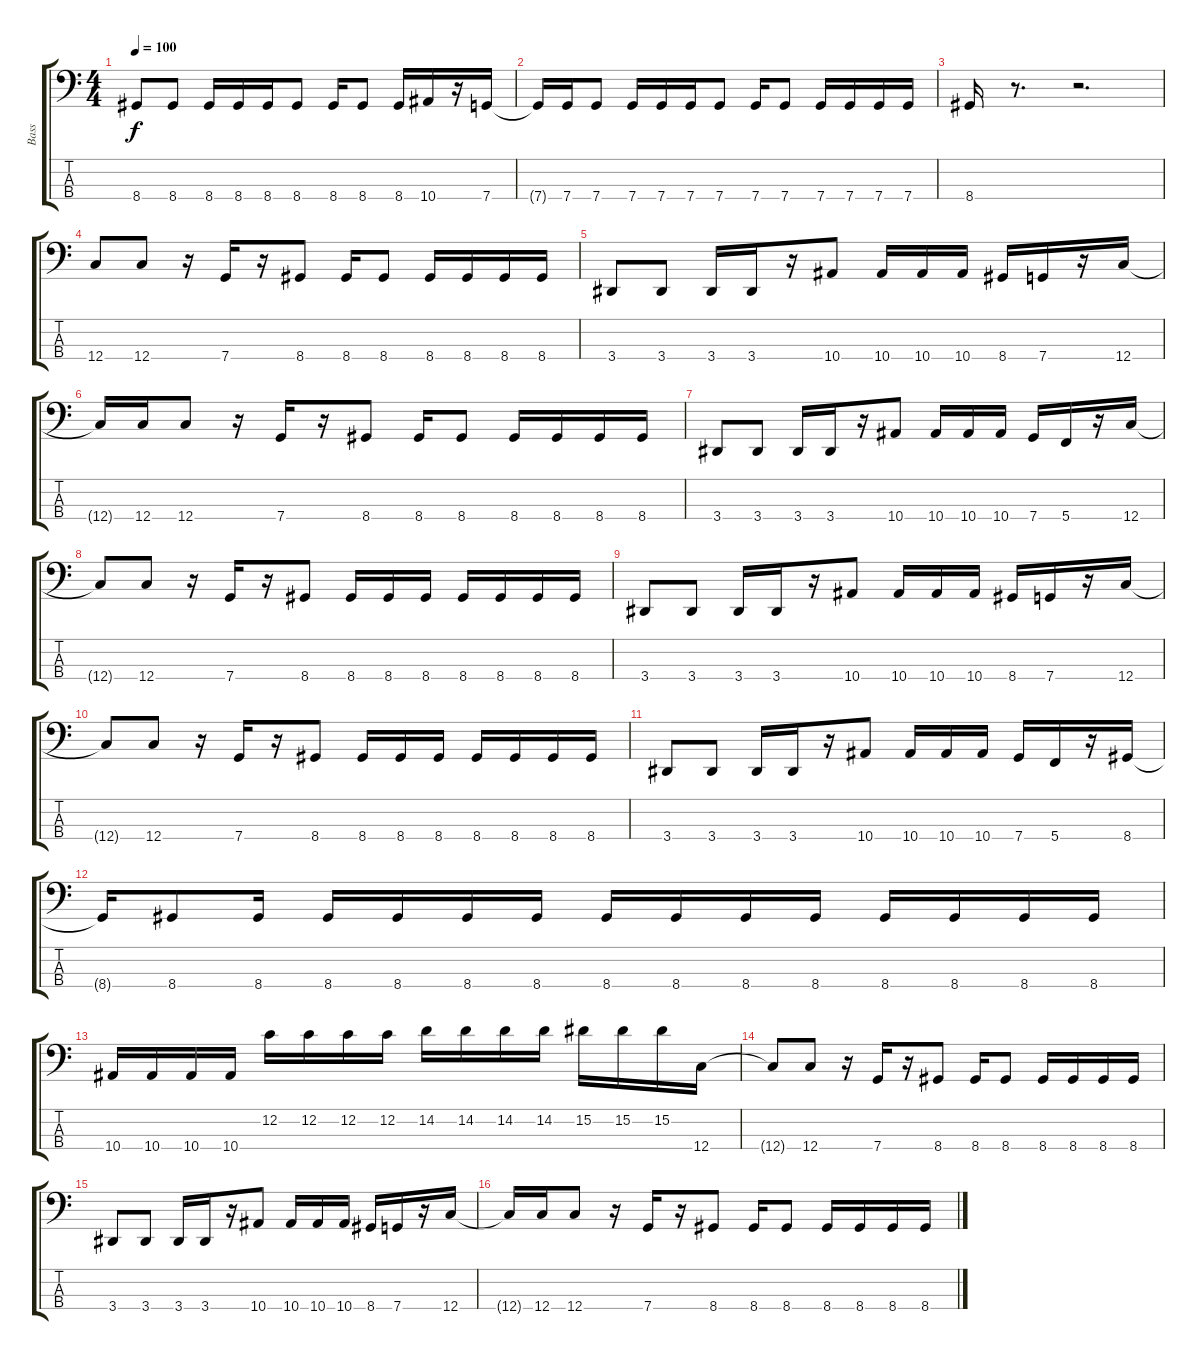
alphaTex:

\track ("Bass" "Bass") {instrument electricbasspick}
\staff {score tabs}
\tuning (F2 C2 G1 C1) {hide}
\ts (4 4)
\tempo 100
\clef f4
\ks c
8.4.8{dy f} 8.4.8 8.4.16 8.4.16 8.4.16 8.4.8 8.4.16 8.4.8 8.4.16 10.4.16 r.16 7.4.16 |
7.4{t}.16 7.4.16 7.4.8 7.4.16 7.4.16 7.4.16 7.4.8 7.4.16 7.4.8 7.4.16 7.4.16 7.4.16 7.4.16 |
8.4.16 r.8{d} r.2{d} |
12.4.8 12.4.8 r.16 7.4.16 r.16 8.4.8 8.4.16 8.4.8 8.4.16 8.4.16 8.4.16 8.4.16 |
3.4.8 3.4.8 3.4.16 3.4.16 r.16 10.4.8 10.4.16 10.4.16 10.4.16 8.4.16 7.4.16 r.16 12.4.16 |
12.4{t}.16 12.4.16 12.4.8 r.16 7.4.16 r.16 8.4.8 8.4.16 8.4.8 8.4.16 8.4.16 8.4.16 8.4.16 |
3.4.8 3.4.8 3.4.16 3.4.16 r.16 10.4.8 10.4.16 10.4.16 10.4.16 7.4.16 5.4.16 r.16 12.4.16 |
12.4{t}.8 12.4.8 r.16 7.4.16 r.16 8.4.8 8.4.16 8.4.16 8.4.16 8.4.16 8.4.16 8.4.16 8.4.16 |
3.4.8 3.4.8 3.4.16 3.4.16 r.16 10.4.8 10.4.16 10.4.16 10.4.16 8.4.16 7.4.16 r.16 12.4.16 |
12.4{t}.8 12.4.8 r.16 7.4.16 r.16 8.4.8 8.4.16 8.4.16 8.4.16 8.4.16 8.4.16 8.4.16 8.4.16 |
3.4.8 3.4.8 3.4.16 3.4.16 r.16 10.4.8 10.4.16 10.4.16 10.4.16 7.4.16 5.4.16 r.16 8.4.16 |
8.4{t}.16 8.4.8 8.4.16 8.4.16 8.4.16 8.4.16 8.4.16 8.4.16 8.4.16 8.4.16 8.4.16 8.4.16 8.4.16 8.4.16 8.4.16 |
10.4.16 10.4.16 10.4.16 10.4.16 12.2.16 12.2.16 12.2.16 12.2.16 14.2.16 14.2.16 14.2.16 14.2.16 15.2.16 15.2.16 15.2.16 12.4.16 |
12.4{t}.8 12.4.8 r.16 7.4.16 r.16 8.4.8 8.4.16 8.4.8 8.4.16 8.4.16 8.4.16 8.4.16 |
3.4.8 3.4.8 3.4.16 3.4.16 r.16 10.4.8 10.4.16 10.4.16 10.4.16 8.4.16 7.4.16 r.16 12.4.16 |
12.4{t}.16 12.4.16 12.4.8 r.16 7.4.16 r.16 8.4.8 8.4.16 8.4.8 8.4.16 8.4.16 8.4.16 8.4.16
